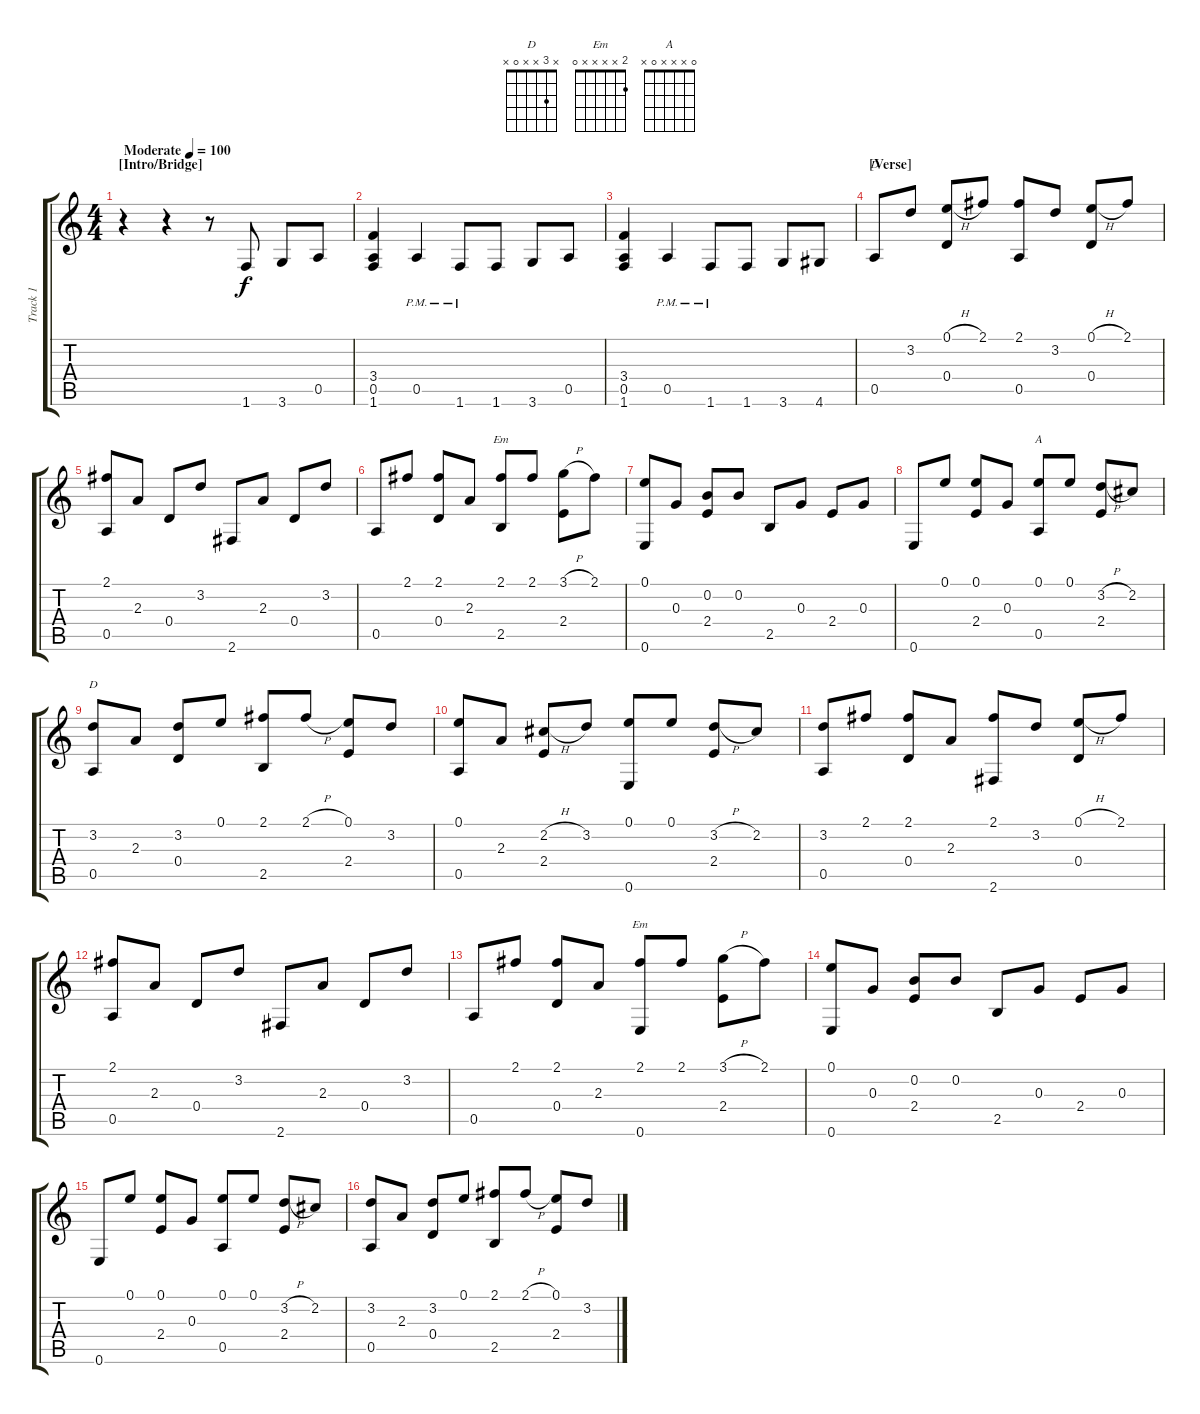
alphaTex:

\track ("Track 1" "Track 1") {instrument acousticguitarsteel}
\staff {score tabs}
\tuning (E4 B3 G3 D3 A2 E2) {hide}
\chord ("D" x x x x 0 x)
\chord ("Em" 2 x x x 2 x)
\chord ("A" 0 x x x 0 x)
\chord ("D" x 3 x x 0 x)
\chord ("Em" 2 x x x x 0)
\ts (4 4)
\section ("" "[Intro/Bridge]")
\tempo (100 "Moderate")
\clef g2
\ks c
r.4{dy f instrument acousticguitarsteel} r.4 r.8 1.6.8 3.6.8 0.5.8 |
(3.4 0.5 1.6).4 0.5{pm}.4 1.6{pm}.8 1.6.8 3.6.8 0.5.8 |
(3.4 0.5 1.6).4 0.5{pm}.4 1.6{pm}.8 1.6.8 3.6.8 4.6.8 |
\section ("" "[Verse]")
0.5.8{ch "D"} 3.2.8 (0.1{h} 0.4).8 2.1.8 (2.1 0.5).8 3.2.8 (0.1{h} 0.4).8 2.1.8 |
(2.1 0.5).8 2.3.8 0.4.8 3.2.8 2.6.8 2.3.8 0.4.8 3.2.8 |
0.5.8 2.1.8 (2.1 0.4).8 2.3.8 (2.1 2.5).8{ch "Em"} 2.1.8 (3.1{h} 2.4).8 2.1.8 |
(0.1 0.6).8 0.3.8 (0.2 2.4).8 0.2.8 2.5.8 0.3.8 2.4.8 0.3.8 |
0.6.8 0.1.8 (0.1 2.4).8 0.3.8 (0.1 0.5).8{ch "A"} 0.1.8 (3.2{h} 2.4).8 2.2.8 |
(3.2 0.5).8{ch "D"} 2.3.8 (3.2 0.4).8 0.1.8 (2.1 2.5).8 2.1{h}.8 (0.1 2.4).8 3.2.8 |
(0.1 0.5).8 2.3.8 (2.2{h} 2.4).8 3.2.8 (0.1 0.6).8 0.1.8 (3.2{h} 2.4).8 2.2.8 |
(3.2 0.5).8 2.1.8 (2.1 0.4).8 2.3.8 (2.1 2.6).8 3.2.8 (0.1{h} 0.4).8 2.1.8 |
(2.1 0.5).8 2.3.8 0.4.8 3.2.8 2.6.8 2.3.8 0.4.8 3.2.8 |
0.5.8 2.1.8 (2.1 0.4).8 2.3.8 (2.1 0.6).8{ch "Em"} 2.1.8 (3.1{h} 2.4).8 2.1.8 |
(0.1 0.6).8 0.3.8 (0.2 2.4).8 0.2.8 2.5.8 0.3.8 2.4.8 0.3.8 |
0.6.8 0.1.8 (0.1 2.4).8 0.3.8 (0.1 0.5).8 0.1.8 (3.2{h} 2.4).8 2.2.8 |
(3.2 0.5).8 2.3.8 (3.2 0.4).8 0.1.8 (2.1 2.5).8 2.1{h}.8 (0.1 2.4).8 3.2.8
